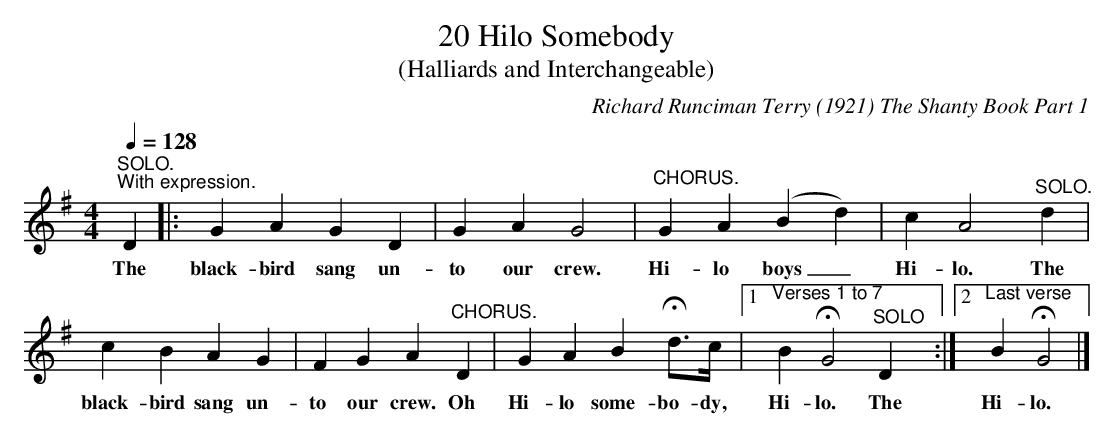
X:1
T:20 Hilo Somebody
T:(Halliards and Interchangeable)
C:Richard Runciman Terry (1921) The Shanty Book Part 1
L:1/4
Q:1/4=128
M:4/4
K:G
"^SOLO.""^With expression." D |: G A G D | G A G2 |"^CHORUS." G A (B d) | c A2"^SOLO." d |$
w: The|black- bird sang un-|to our crew.|Hi- lo boys_ |Hi- lo. The|
c B A G | F G A"^CHORUS." D | G A B !fermata!d/>c/ |1"^Verses 1 to 7" B !fermata!G2"^SOLO" D :|2
w: black- bird sang un-|to our crew. Oh|Hi- lo some- bo- dy,|Hi- lo. The|
"^Last verse" B !fermata!G2 |]
w: Hi- lo.|
